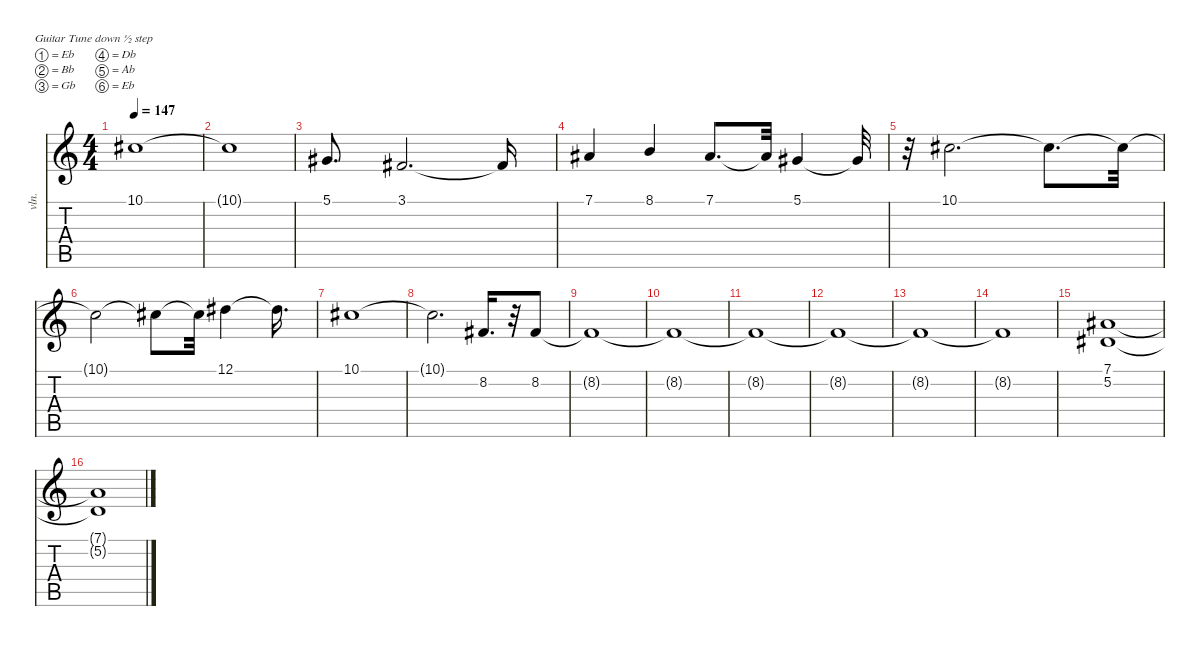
\defaultSystemsLayout 4
\hideDynamics
\bracketExtendMode nobrackets
\otherSystemsTrackNameOrientation horizontal
\track ("Keyboards" "vln.") {instrument stringensemble1}
\staff {score tabs}
\tuning (Eb4 Bb3 Gb3 Db3 Ab2 Eb2)
\ts (4 4)
\tempo 147
\clef g2
\ks c
10.1{acc #}.1{dy fff beam Down} |
10.1{t acc #}.1{dy f beam Down} |
5.1{acc #}.8{d dy fff beam Up} 3.1{acc #}.2{d beam Up} 3.1{t acc #}.16{dy f beam Up} |
7.1{acc #}.4{dy fff beam Up} 8.1.4{beam Up} 7.1{acc #}.8{d beam Up} 7.1{t acc #}.32{dy f beam Up} 5.1{acc #}.4{dy fff beam Up} 5.1{t acc #}.32{dy f beam Up} |
r.32{beam Down} 10.1{acc #}.2{d dy fff beam Down} 10.1{t acc #}.8{d dy f beam Down} 10.1{t acc #}.32{beam Down} |
10.1{t acc #}.2{beam Down} 10.1{t acc #}.8{beam Down} 10.1{t acc #}.32{beam Down} 12.1{acc #}.4{dy fff beam Down} 12.1{t acc #}.16{d dy f beam Down} |
10.1{acc #}.1{dy fff beam Down} |
10.1{t acc #}.2{d dy f beam Down} 8.2{acc #}.16{d dy mf beam Up} r.32{beam Up} 8.2{acc #}.8{beam Up} |
8.2{t acc #}.1{dy f beam Up} |
8.2{t acc #}.1{beam Up} |
8.2{t acc #}.1{beam Up} |
8.2{t acc #}.1{beam Up} |
8.2{t acc #}.1{beam Up} |
8.2{t acc #}.1{beam Up} |
(7.1{acc #} 5.2{acc #}).1{dy mf beam Up} |
(7.1{t acc #} 5.2{t acc #}).1{dy f beam Up}
